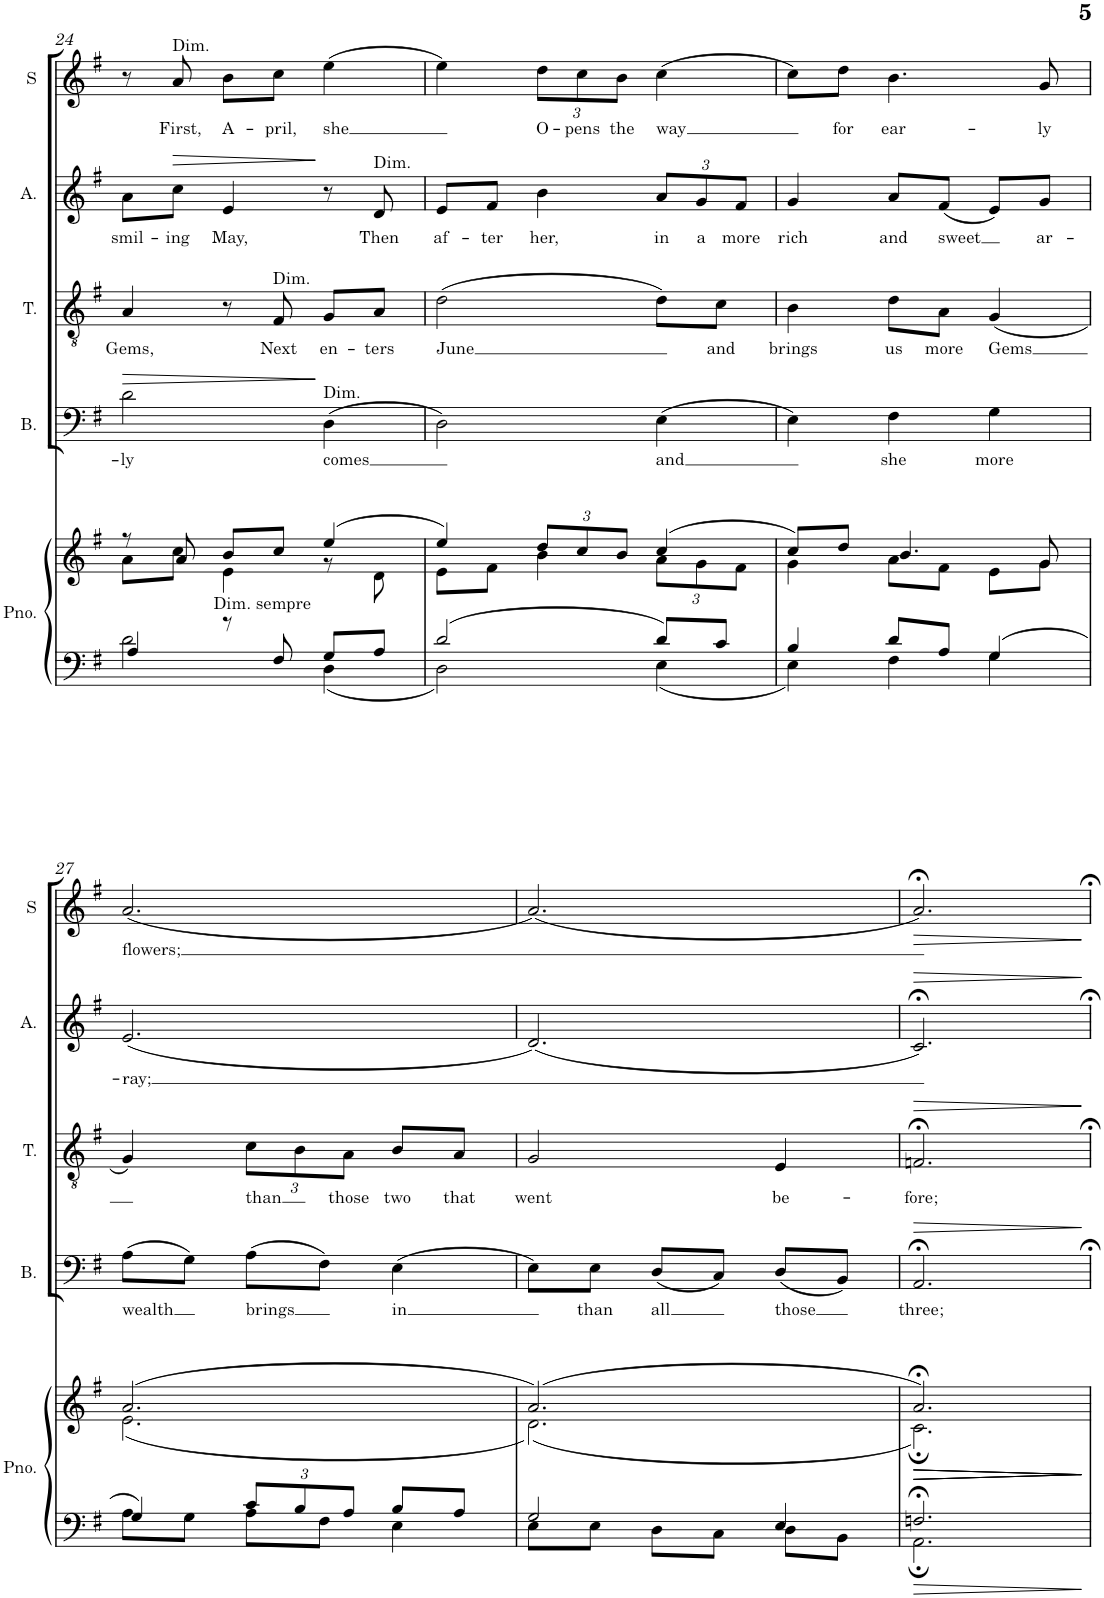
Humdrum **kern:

**kern	**kern	**dynam	**kern	**text	**dynam	**kern	**text	**dynam	**kern	**text	**dynam	**kern	**text	**dynam
*part5	*part5	*part5	*part4	*part4	*part4	*part3	*part3	*part3	*part2	*part2	*part2	*part1	*part1	*part1
*staff6	*staff5	*staff5/6	*staff4	*staff4	*staff4	*staff3	*staff3	*staff3	*staff2	*staff2	*staff2	*staff1	*staff1	*staff1
*I"Piano	*	*	*I"Basse	*	*	*I"Tenor	*	*	*I"Alto	*	*	*I"Soprano	*	*
*I'Pno.	*	*	*I'B.	*	*	*I'T.	*	*	*I'A.	*	*	*I'S	*	*
!!LO:PB:g=z
*clefF4	*clefG2	*	*clefF4	*	*	*clefGv2	*	*	*clefG2	*	*	*clefG2	*	*
*k[f#]	*k[f#]	*	*k[f#]	*	*	*k[f#]	*	*	*k[f#]	*	*	*k[f#]	*	*
*M3/4	*M3/4	*	*M3/4	*	*	*M3/4	*	*	*M3/4	*	*	*M3/4	*	*
=24	=24	=24	=24	=24	=24	=24	=24	=24	=24	=24	=24	=24	=24	=24
*^	*^	*	*	*	*	*	*	*	*	*	*	*	*	*
!	!	!	!	!	!	!LO:LY:b	!LO:HP:b	!	!LO:LY:b	!	!	!LO:LY:b	!	!	!	!
4A/	2d\	8r	8a\L	.	2d\	-ly	>	4A/	Gems,	.	8a\L	smil-	.	8r	.	.
!	!	!	!	!	!	!	!	!	!	!	!	!	!	!LO:TX:a:t=Dim.	!	!
!	!	!	!	!	!	!	!	!	!	!	!	!LO:LY:b	!LO:HP:b	!	!LO:LY:b	!
.	.	8a/	8cc\J	.	.	.	.	.	.	.	8cc\J	-ing	>	8a/	First,	.
!	!	!	!	!	!	!	!	!	!	!	!	!LO:LY:b	!	!	!LO:LY:b	!
8r	.	8b/L	4e\	.	.	.	.	8r	.	.	4e/	May,	.	8b\L	A-	.
!	!	!	!	!	!	!	!	!LO:TX:a:t=Dim.	!	!	!	!	!	!	!	!
!LO:TX:a:t=Dim. sempre	!	!	!	!	!	!	!	!	!	!	!	!	!	!	!	!
!	!	!	!	!	!	!	!	!	!LO:LY:b	!	!	!	!	!	!LO:LY:b	!
8F#/	.	8cc/J	.	.	.	.	.	8F#/	Next	.	.	.	.	8cc\J	-pril,	.
!	!	!	!	!	!LO:TX:a:t=Dim.	!	!	!	!	!	!	!	!	!	!	!
!	!	!	!	!	!	!LO:LY:b	!	!	!LO:LY:b	!	!	!	!	!	!LO:LY:b	!
8G/L	4D\	(4ee/	8r	.	(4D\	comes	]	8G/L	en-	.	8r	.	]	(4ee\	she	.
!	!	!	!	!	!	!	!	!	!	!	!LO:TX:a:t=Dim.	!	!	!	!	!
!	!	!	!	!	!	!	!	!	!LO:LY:b	!	!	!LO:LY:b	!	!	!	!
8A/J	.	.	8d\	.	.	.	.	8A/J	-ters	.	8d/	Then	.	.	.	.
=25	=25	=25	=25	=25	=25	=25	=25	=25	=25	=25	=25	=25	=25	=25	=25	=25
!	!	!	!	!	!	!	!	!	!LO:LY:b	!	!	!LO:LY:b	!	!	!	!
2d/	2D\	4ee/)	8e\L	.	2D\)	.	.	(2d\	June	.	8e/L	af-	.	4ee\)	.	.
!	!	!	!	!	!	!	!	!	!	!	!	!LO:LY:b	!	!	!	!
.	.	.	8f#\J	.	.	.	.	.	.	.	8f#/J	-ter	.	.	.	.
*	*	*Xbrackettup	*	*	*	*	*	*	*	*	*	*	*	*	*	*
!	!	!	!	!	!	!	!	!	!	!	!	!LO:LY:b	!	!	!	!
*	*	*	*	*	*	*	*	*	*	*	*	*	*	*Xbrackettup	*	*
!	!	!	!	!	!	!	!	!	!	!	!	!	!	!	!LO:LY:b	!
.	.	12dd/L	4b\	.	.	.	.	.	.	.	4b\	her,	.	12dd\L	O-	.
!	!	!	!	!	!	!	!	!	!	!	!	!	!	!	!LO:LY:b	!
.	.	12cc/	.	.	.	.	.	.	.	.	.	.	.	12cc\	-pens	.
!	!	!	!	!	!	!	!	!	!	!	!	!	!	!	!LO:LY:b	!
.	.	12b/J	.	.	.	.	.	.	.	.	.	.	.	12b\J	the	.
!	!	!	!	!	!	!LO:LY:b	!	!	!	!	!	!	!	!	!	!
*	*	*	*	*	*	*	*	*	*	*	*Xbrackettup	*	*	*	*	*
!	!	!	!	!	!	!	!	!	!	!	!	!LO:LY:b	!	!	!LO:LY:b	!
8d/L	4E\	(4cc/	12a\L	.	(4E\	and	.	8d\L)	.	.	12a/L	in	.	(4cc\	way	.
!	!	!	!	!	!	!	!	!	!	!	!	!LO:LY:b	!	!	!	!
.	.	.	12g\	.	.	.	.	.	.	.	12g/	a	.	.	.	.
!	!	!	!	!	!	!	!	!	!LO:LY:b	!	!	!	!	!	!	!
8c/J	.	.	.	.	.	.	.	8c\J	and	.	.	.	.	.	.	.
!	!	!	!	!	!	!	!	!	!	!	!	!LO:LY:b	!	!	!	!
.	.	.	12f#\J	.	.	.	.	.	.	.	12f#/J	more	.	.	.	.
=26	=26	=26	=26	=26	=26	=26	=26	=26	=26	=26	=26	=26	=26	=26	=26	=26
!	!	!	!	!	!	!	!	!	!LO:LY:b	!	!	!LO:LY:b	!	!	!	!
4B/	4E\	8cc/L)	4g\	.	4E\)	.	.	4B\	brings	.	4g/	rich	.	8cc\L)	.	.
!	!	!	!	!	!	!	!	!	!	!	!	!	!	!	!LO:LY:b	!
.	.	8dd/J	.	.	.	.	.	.	.	.	.	.	.	8dd\J	for	.
!	!	!	!	!	!	!LO:LY:b	!	!	!LO:LY:b	!	!	!LO:LY:b	!	!	!LO:LY:b	!
8d/L	4F#\	4.b/	8a\L	.	4F#\	she	.	8d\L	us	.	8a/L	and	.	4.b\	ear-	.
!	!	!	!	!	!	!	!	!	!LO:LY:b	!	!	!LO:LY:b	!	!	!	!
8A/J	.	.	8f#\J	.	.	.	.	8A\J	more	.	(8f#/J	sweet	.	.	.	.
!	!	!	!	!	!	!LO:LY:b	!	!	!LO:LY:b	!	!	!	!	!	!	!
4G/	4G\	.	8e\L	.	4G\	more	.	(4G/	Gems	.	8e/L)	.	.	.	.	.
!	!	!	!	!	!	!	!	!	!	!	!	!LO:LY:b	!	!	!LO:LY:b	!
.	.	8g/	8g\J	.	.	.	.	.	.	.	8g/J	ar-	.	8g/	-ly	.
!!LO:LB:g=z
=27	=27	=27	=27	=27	=27	=27	=27	=27	=27	=27	=27	=27	=27	=27	=27	=27
!	!	!	!	!	!	!LO:LY:b	!	!	!	!	!	!LO:LY:b	!	!	!LO:LY:b	!
4G/	8A\L	(2.a/	(2.e\	.	(8A\L	wealth	.	4G/)	.	.	(2.e/	-ray;	.	(2.a/	flowers;	.
.	8G\J	.	.	.	8G\J)	.	.	.	.	.	.	.	.	.	.	.
*Xbrackettup	*	*	*	*	*	*	*	*	*	*	*	*	*	*	*	*
!	!	!	!	!	!	!LO:LY:b	!	!	!	!	!	!	!	!	!	!
*	*	*	*	*	*	*	*	*Xbrackettup	*	*	*	*	*	*	*	*
!	!	!	!	!	!	!	!	!	!LO:LY:b	!	!	!	!	!	!	!
12c/L	8A\L	.	.	.	(8A\L	brings	.	12c\L	than	.	.	.	.	.	.	.
12B/	.	.	.	.	.	.	.	12B\	.	.	.	.	.	.	.	.
.	8F#\J	.	.	.	8F#\J)	.	.	.	.	.	.	.	.	.	.	.
!	!	!	!	!	!	!	!	!	!LO:LY:b	!	!	!	!	!	!	!
12A/J	.	.	.	.	.	.	.	12A\J	those	.	.	.	.	.	.	.
!	!	!	!	!	!	!LO:LY:b	!	!	!LO:LY:b	!	!	!	!	!	!	!
8B/L	4E\	.	.	.	(4E\	in	.	8B/L	two	.	.	.	.	.	.	.
!	!	!	!	!	!	!	!	!	!LO:LY:b	!	!	!	!	!	!	!
8A/J	.	.	.	.	.	.	.	8A/J	that	.	.	.	.	.	.	.
=28	=28	=28	=28	=28	=28	=28	=28	=28	=28	=28	=28	=28	=28	=28	=28	=28
!	!	!	!	!	!	!	!	!	!LO:LY:b	!	!	!	!	!	!	!
2G/	8E\L	(2.a/)	(2.d\)	.	8E\L)	.	.	2G/	went	.	(2.d/)	.	.	(2.a/)	.	.
!	!	!	!	!	!	!LO:LY:b	!	!	!	!	!	!	!	!	!	!
.	8E\J	.	.	.	8E\J	than	.	.	.	.	.	.	.	.	.	.
!	!	!	!	!	!	!LO:LY:b	!	!	!	!	!	!	!	!	!	!
.	8D\L	.	.	.	(8D/L	all	.	.	.	.	.	.	.	.	.	.
.	8C\J	.	.	.	8C/J)	.	.	.	.	.	.	.	.	.	.	.
!	!	!	!	!	!	!LO:LY:b	!	!	!LO:LY:b	!	!	!	!	!	!	!
4E/	8D\L	.	.	.	(8D/L	-those	.	4E/	be-	.	.	.	.	.	.	.
.	8BB\J	.	.	.	8BB/J)	.	.	.	.	.	.	.	.	.	.	.
=29	=29	=29	=29	=29	=29	=29	=29	=29	=29	=29	=29	=29	=29	=29	=29	=29
!	!	!	!	!LO:HP:b	!	!	!	!	!	!	!	!	!	!	!	!
!	!	!	!	!LO:HP:n=1:b	!	!	!	!	!	!	!	!	!	!	!	!
!	!	!	!	!LO:HP:n=1:b	!	!LO:LY:b	!LO:HP:b	!	!LO:LY:b	!LO:HP:b	!	!	!LO:HP:b	!	!	!LO:HP:b
2.Fn;</	2.AA;\	2.a;</)	2.c;\)	> > >	2.AA;</	three;	>	2.Fn;</	-fore;	>	2.c;</)	.	>	2.a;</)	.	>
*v	*v	*	*	*	*	*	*	*	*	*	*	*	*	*	*	*
*	*v	*v	*	*	*	*	*	*	*	*	*	*	*	*	*
.	.	] ] ]	.	.	]	.	.	]	.	.	]	.	.	]
=	=	=	=	=	=	=	=	=	=	=	=	=	=	=
*-	*-	*-	*-	*-	*-	*-	*-	*-	*-	*-	*-	*-	*-	*-
